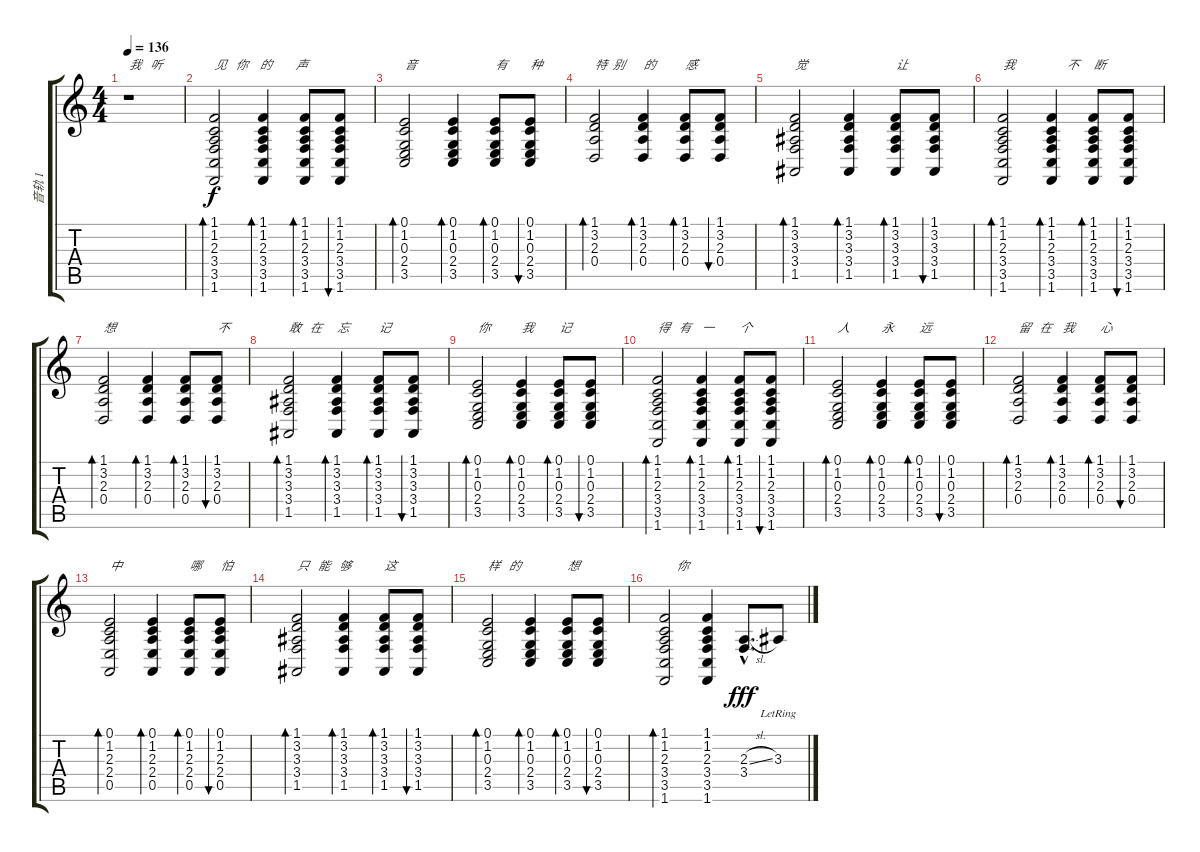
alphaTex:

\track ("音轨 1" "音轨 1") {instrument acousticgrandpiano}
\staff {score tabs}
\tuning (E4 B3 G3 D3 A2 E2) {hide}
\ts (4 4)
\tempo 136
\clef g2
\ks c
r.1{txt "我   听 " dy f instrument acousticgrandpiano} |
(1.1 1.2 2.3 3.4 3.5 1.6).2{bd 60 txt "见   你    的        声"} (1.1 1.2 2.3 3.4 3.5 1.6).4{bd 60} (1.1 1.2 2.3 3.4 3.5 1.6).8{bd 60} (1.1 1.2 2.3 3.4 3.5 1.6).8{bu 60} |
(0.1 1.2 0.3 2.4 3.5).2{bd 60 txt "音"} (0.1 1.2 0.3 2.4 3.5).4{bd 60} (0.1 1.2 0.3 2.4 3.5).8{bd 60 txt "有"} (0.1 1.2 0.3 2.4 3.5).8{bu 60 txt "种"} |
(1.1 3.2 2.3 0.4).2{bd 60 txt "特  别"} (1.1 3.2 2.3 0.4).4{bd 60 txt "的"} (1.1 3.2 2.3 0.4).8{bd 60 txt "感"} (1.1 3.2 2.3 0.4).8{bu 60} |
(1.1 3.2 3.3 3.4 1.5).2{bd 60 txt "觉"} (1.1 3.2 3.3 3.4 1.5).4{bd 60} (1.1 3.2 3.3 3.4 1.5).8{bd 60 txt "让"} (1.1 3.2 3.3 3.4 1.5).8{bu 60} |
(1.1 1.2 2.3 3.4 3.5 1.6).2{bd 60 txt "我"} (1.1 1.2 2.3 3.4 3.5 1.6).4{bd 60 txt "     不"} (1.1 1.2 2.3 3.4 3.5 1.6).8{bd 60 txt "断"} (1.1 1.2 2.3 3.4 3.5 1.6).8{bu 60} |
(1.1 3.2 2.3 0.4).2{bd 60 txt "想"} (1.1 3.2 2.3 0.4).4{bd 60} (1.1 3.2 2.3 0.4).8{bd 60} (1.1 3.2 2.3 0.4).8{bu 60 txt "不"} |
(1.1 3.2 3.3 3.4 1.5).2{bd 60 txt "敢   在"} (1.1 3.2 3.3 3.4 1.5).4{bd 60 txt "忘"} (1.1 3.2 3.3 3.4 1.5).8{bd 60 txt "记"} (1.1 3.2 3.3 3.4 1.5).8{bu 60} |
(0.1 1.2 0.3 2.4 3.5).2{bd 60 txt "你"} (0.1 1.2 0.3 2.4 3.5).4{bd 60 txt "我"} (0.1 1.2 0.3 2.4 3.5).8{bd 60 txt "记"} (0.1 1.2 0.3 2.4 3.5).8{bu 60} |
(1.1 1.2 2.3 3.4 3.5 1.6).2{bd 60 txt "得   有"} (1.1 1.2 2.3 3.4 3.5 1.6).4{bd 60 txt "一"} (1.1 1.2 2.3 3.4 3.5 1.6).8{bd 60 txt "个"} (1.1 1.2 2.3 3.4 3.5 1.6).8{bu 60} |
(0.1 1.2 0.3 2.4 3.5).2{bd 60 txt "人"} (0.1 1.2 0.3 2.4 3.5).4{bd 60 txt "永"} (0.1 1.2 0.3 2.4 3.5).8{bd 60 txt "远"} (0.1 1.2 0.3 2.4 3.5).8{bu 60} |
(1.1 3.2 2.3 0.4).2{bd 60 txt "留   在"} (1.1 3.2 2.3 0.4).4{bd 60 txt "我 "} (1.1 3.2 2.3 0.4).8{bd 60 txt "心"} (1.1 3.2 2.3 0.4).8{bu 60} |
(0.1 1.2 2.3 2.4 0.5).2{bd 60 txt "中"} (0.1 1.2 2.3 2.4 0.5).4{bd 60} (0.1 1.2 2.3 2.4 0.5).8{bd 60 txt "哪"} (0.1 1.2 2.3 2.4 0.5).8{bu 60 txt "怕"} |
(1.1 3.2 3.3 3.4 1.5).2{bd 60 txt "只   能   够"} (1.1 3.2 3.3 3.4 1.5).4{bd 60} (1.1 3.2 3.3 3.4 1.5).8{bd 60 txt "这"} (1.1 3.2 3.3 3.4 1.5).8{bu 60} |
(0.1 1.2 0.3 2.4 3.5).2{bd 60 txt "样   的"} (0.1 1.2 0.3 2.4 3.5).4{bd 60} (0.1 1.2 0.3 2.4 3.5).8{bd 60 txt "想"} (0.1 1.2 0.3 2.4 3.5).8{bu 60} |
(1.1 1.2 2.3 3.4 3.5 1.6).2{bd 60 txt "    你"} (1.1 1.2 2.3 3.4 3.5 1.6).4 (2.3{sl hac} 3.4{hac}).8{d dy fff volume 16} 3.3{lr}.8
